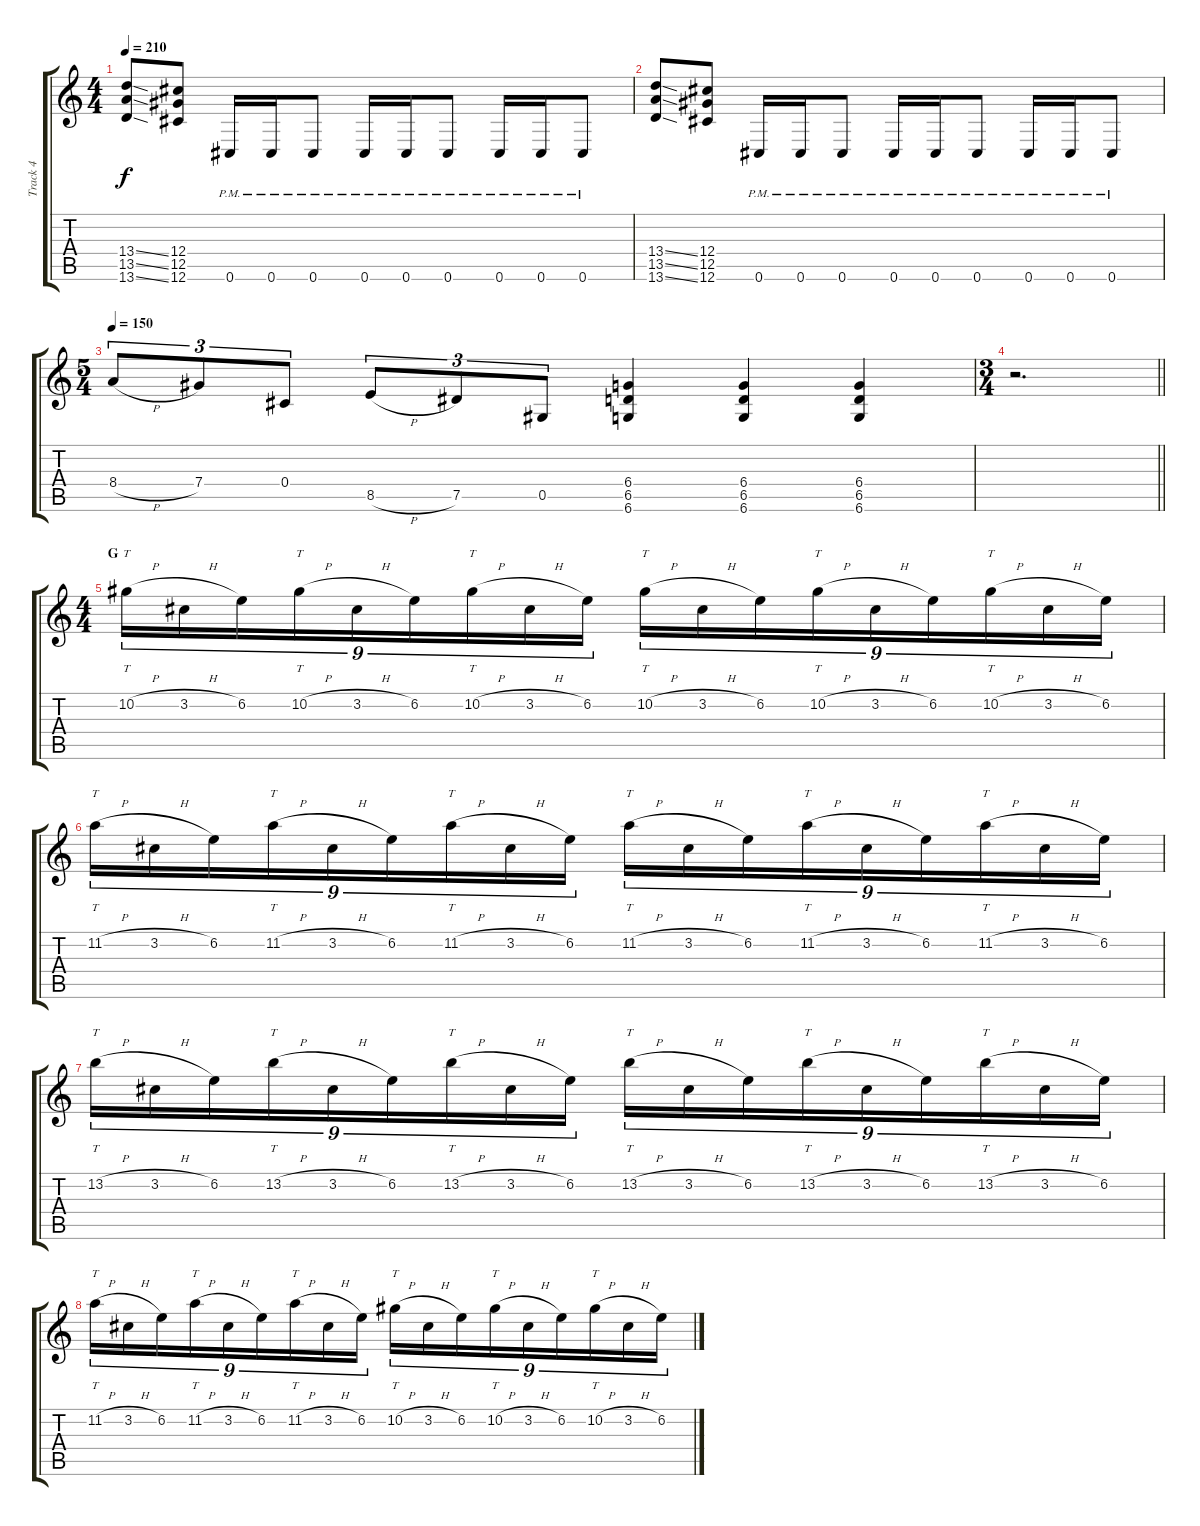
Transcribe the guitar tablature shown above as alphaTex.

\track ("Track 4" "Track 4") {instrument distortionguitar}
\staff {score tabs}
\tuning (Eb4 Bb3 Gb3 Db3 Ab2 Db2) {hide}
\ts (4 4)
\tempo 210
\clef g2
\ks c
(13.4{ss} 13.5{ss} 13.6{ss}).8{dy f} (12.4 12.5 12.6).8 0.6{pm}.16 0.6{pm}.16 0.6{pm}.8 0.6{pm}.16 0.6{pm}.16 0.6{pm}.8 0.6{pm}.16 0.6{pm}.16 0.6{pm}.8 |
(13.4{ss} 13.5{ss} 13.6{ss}).8 (12.4 12.5 12.6).8 0.6{pm}.16 0.6{pm}.16 0.6{pm}.8 0.6{pm}.16 0.6{pm}.16 0.6{pm}.8 0.6{pm}.16 0.6{pm}.16 0.6{pm}.8 |
\ts (5 4)
\tempo 150
8.4{h}.8{tu (3 2)} 7.4.8{tu (3 2)} 0.4.8{tu (3 2)} 8.5{h}.8{tu (3 2)} 7.5.8{tu (3 2)} 0.5.8{tu (3 2)} (6.4 6.5 6.6).4 (6.4 6.5 6.6).4 (6.4 6.5 6.6).4 |
\ts (3 4)
\barLineRight lightlight
r.2{d} |
\ts (4 4)
\section ("" "G")
10.2{h}.16{tt tu (9 8) balance 8} 3.2{h}.16{tu (9 8)} 6.2.16{tu (9 8)} 10.2{h}.16{tt tu (9 8)} 3.2{h}.16{tu (9 8)} 6.2.16{tu (9 8)} 10.2{h}.16{tt tu (9 8)} 3.2{h}.16{tu (9 8)} 6.2.16{tu (9 8)} 10.2{h}.16{tt tu (9 8)} 3.2{h}.16{tu (9 8)} 6.2.16{tu (9 8)} 10.2{h}.16{tt tu (9 8)} 3.2{h}.16{tu (9 8)} 6.2.16{tu (9 8)} 10.2{h}.16{tt tu (9 8)} 3.2{h}.16{tu (9 8)} 6.2.16{tu (9 8)} |
11.2{h}.16{tt tu (9 8)} 3.2{h}.16{tu (9 8)} 6.2.16{tu (9 8)} 11.2{h}.16{tt tu (9 8)} 3.2{h}.16{tu (9 8)} 6.2.16{tu (9 8)} 11.2{h}.16{tt tu (9 8)} 3.2{h}.16{tu (9 8)} 6.2.16{tu (9 8)} 11.2{h}.16{tt tu (9 8)} 3.2{h}.16{tu (9 8)} 6.2.16{tu (9 8)} 11.2{h}.16{tt tu (9 8)} 3.2{h}.16{tu (9 8)} 6.2.16{tu (9 8)} 11.2{h}.16{tt tu (9 8)} 3.2{h}.16{tu (9 8)} 6.2.16{tu (9 8)} |
13.2{h}.16{tt tu (9 8)} 3.2{h}.16{tu (9 8)} 6.2.16{tu (9 8)} 13.2{h}.16{tt tu (9 8)} 3.2{h}.16{tu (9 8)} 6.2.16{tu (9 8)} 13.2{h}.16{tt tu (9 8)} 3.2{h}.16{tu (9 8)} 6.2.16{tu (9 8)} 13.2{h}.16{tt tu (9 8)} 3.2{h}.16{tu (9 8)} 6.2.16{tu (9 8)} 13.2{h}.16{tt tu (9 8)} 3.2{h}.16{tu (9 8)} 6.2.16{tu (9 8)} 13.2{h}.16{tt tu (9 8)} 3.2{h}.16{tu (9 8)} 6.2.16{tu (9 8)} |
11.2{h}.16{tt tu (9 8)} 3.2{h}.16{tu (9 8)} 6.2.16{tu (9 8)} 11.2{h}.16{tt tu (9 8)} 3.2{h}.16{tu (9 8)} 6.2.16{tu (9 8)} 11.2{h}.16{tt tu (9 8)} 3.2{h}.16{tu (9 8)} 6.2.16{tu (9 8)} 10.2{h}.16{tt tu (9 8)} 3.2{h}.16{tu (9 8)} 6.2.16{tu (9 8)} 10.2{h}.16{tt tu (9 8)} 3.2{h}.16{tu (9 8)} 6.2.16{tu (9 8)} 10.2{h}.16{tt tu (9 8)} 3.2{h}.16{tu (9 8)} 6.2.16{tu (9 8)}
